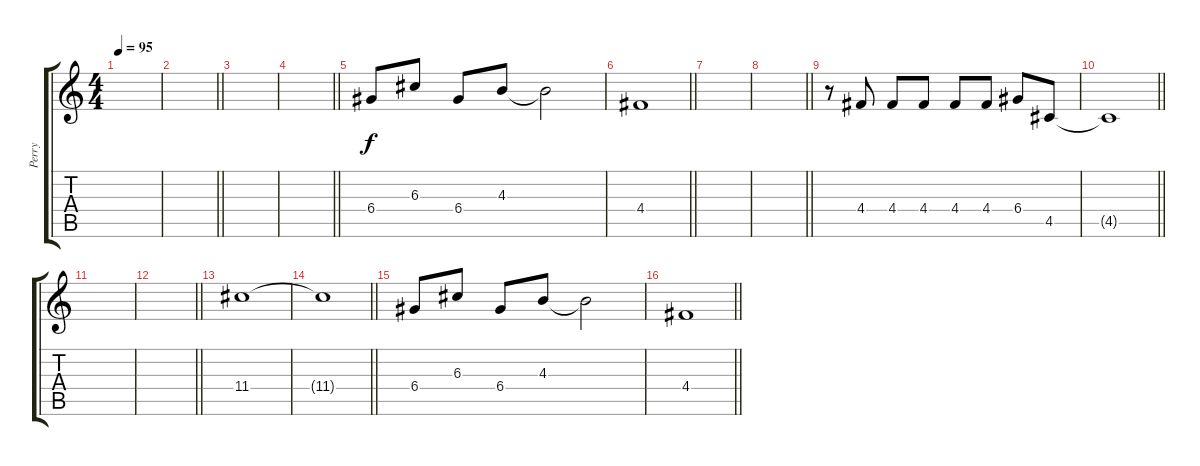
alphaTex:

\track ("Perry" "Perry") {instrument overdrivenguitar}
\staff {score tabs}
\tuning (E4 B3 G3 D3 A2 E2) {hide}
\ts (4 4)
\tempo 95
\clef g2
\ks c
|
\barLineRight lightlight
|
|
\barLineRight lightlight
|
6.4.8 6.3.8 6.4.8 4.3.8 4.3{t}.2 |
\barLineRight lightlight
4.4.1 |
|
\barLineRight lightlight
|
r.8 4.4.8 4.4.8 4.4.8 4.4.8 4.4.8 6.4.8 4.5.8 |
\barLineRight lightlight
4.5{t}.1 |
|
\barLineRight lightlight
|
11.4.1 |
\barLineRight lightlight
11.4{t}.1 |
6.4.8 6.3.8 6.4.8 4.3.8 4.3{t}.2 |
\barLineRight lightlight
4.4.1
